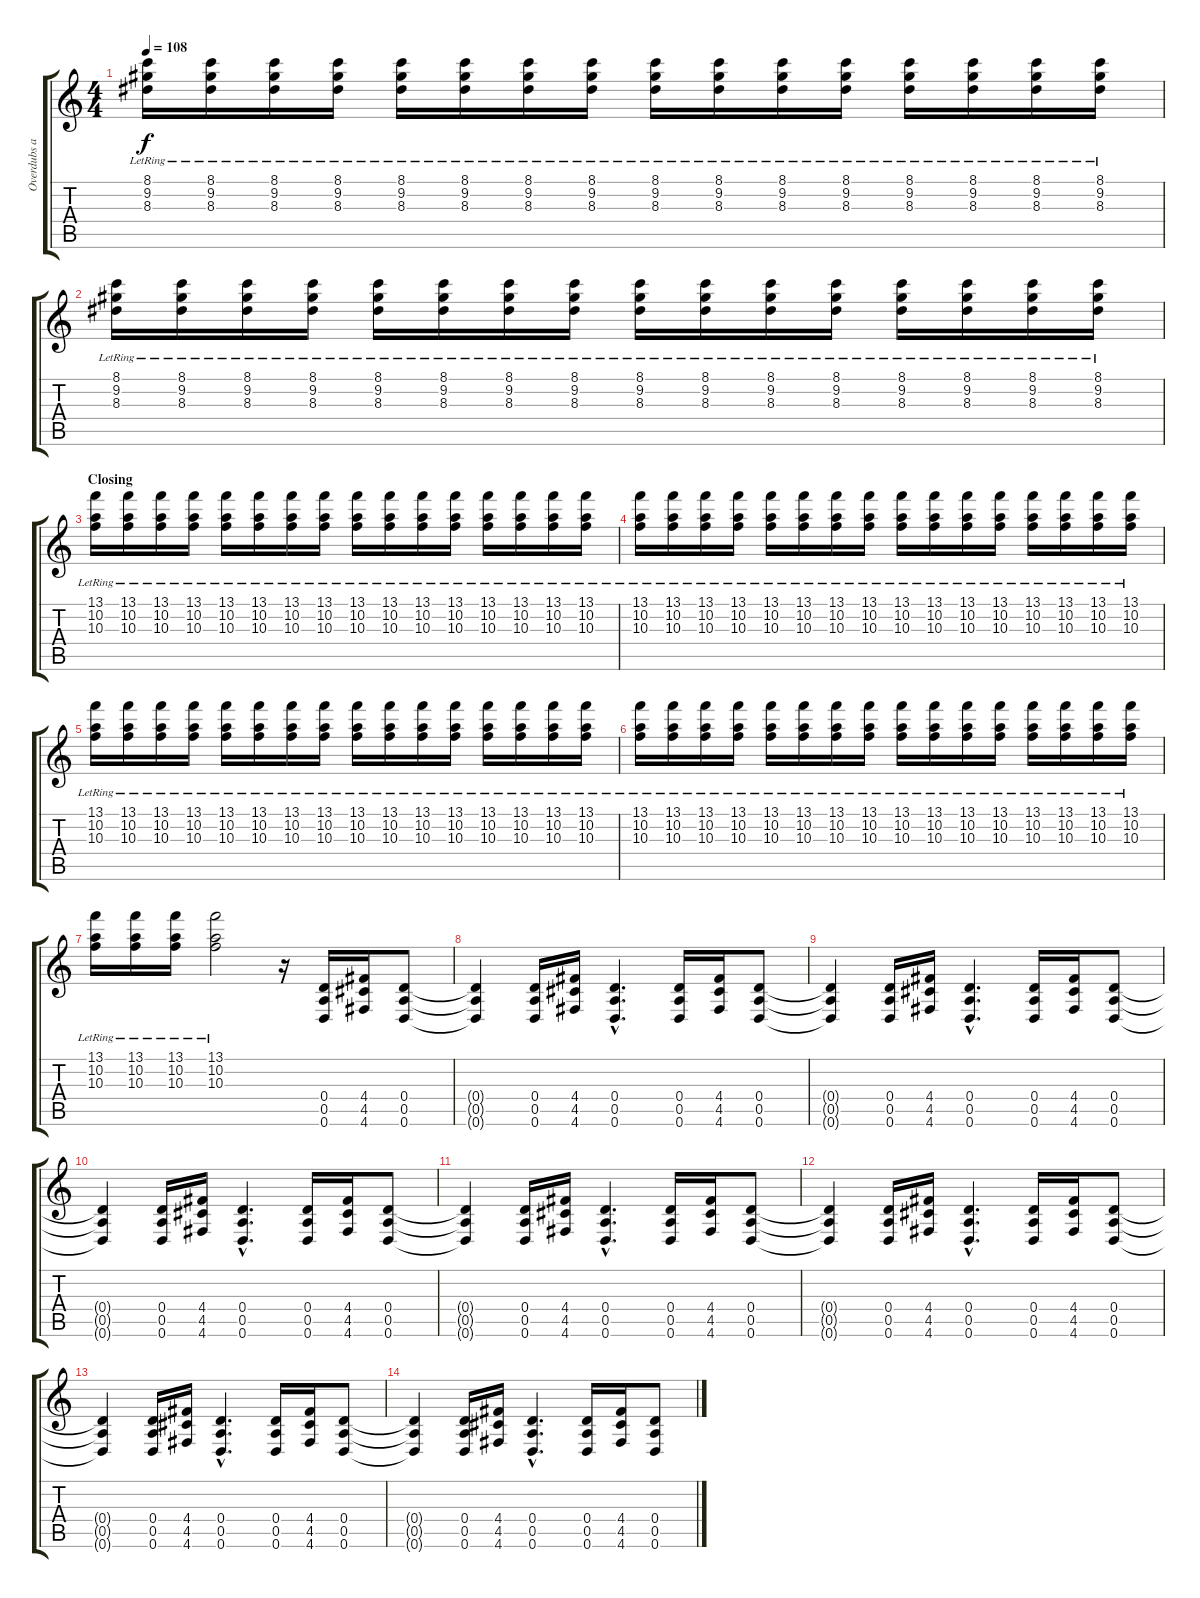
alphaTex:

\track ("Overdubs and Solo" "Overdubs a") {instrument distortionguitar}
\staff {score tabs}
\tuning (E4 B3 G3 D3 A2 D2) {hide}
\ts (4 4)
\tempo 108
\clef g2
\ks c
(8.1{lr} 9.2{lr} 8.3{lr}).16{dy f} (8.1{lr} 9.2{lr} 8.3{lr}).16 (8.1{lr} 9.2{lr} 8.3{lr}).16 (8.1{lr} 9.2{lr} 8.3{lr}).16 (8.1{lr} 9.2{lr} 8.3{lr}).16 (8.1{lr} 9.2{lr} 8.3{lr}).16 (8.1{lr} 9.2{lr} 8.3{lr}).16 (8.1{lr} 9.2{lr} 8.3{lr}).16 (8.1{lr} 9.2{lr} 8.3{lr}).16 (8.1{lr} 9.2{lr} 8.3{lr}).16 (8.1{lr} 9.2{lr} 8.3{lr}).16 (8.1{lr} 9.2{lr} 8.3{lr}).16 (8.1{lr} 9.2{lr} 8.3{lr}).16 (8.1{lr} 9.2{lr} 8.3{lr}).16 (8.1{lr} 9.2{lr} 8.3{lr}).16 (8.1{lr} 9.2{lr} 8.3{lr}).16 |
(8.1{lr} 9.2{lr} 8.3{lr}).16 (8.1{lr} 9.2{lr} 8.3{lr}).16 (8.1{lr} 9.2{lr} 8.3{lr}).16 (8.1{lr} 9.2{lr} 8.3{lr}).16 (8.1{lr} 9.2{lr} 8.3{lr}).16 (8.1{lr} 9.2{lr} 8.3{lr}).16 (8.1{lr} 9.2{lr} 8.3{lr}).16 (8.1{lr} 9.2{lr} 8.3{lr}).16 (8.1{lr} 9.2{lr} 8.3{lr}).16 (8.1{lr} 9.2{lr} 8.3{lr}).16 (8.1{lr} 9.2{lr} 8.3{lr}).16 (8.1{lr} 9.2{lr} 8.3{lr}).16 (8.1{lr} 9.2{lr} 8.3{lr}).16 (8.1{lr} 9.2{lr} 8.3{lr}).16 (8.1{lr} 9.2{lr} 8.3{lr}).16 (8.1{lr} 9.2{lr} 8.3{lr}).16 |
\section ("" "Closing")
(13.1{lr} 10.2{lr} 10.3{lr}).16 (13.1{lr} 10.2{lr} 10.3{lr}).16 (13.1{lr} 10.2{lr} 10.3{lr}).16 (13.1{lr} 10.2{lr} 10.3{lr}).16 (13.1{lr} 10.2{lr} 10.3{lr}).16 (13.1{lr} 10.2{lr} 10.3{lr}).16 (13.1{lr} 10.2{lr} 10.3{lr}).16 (13.1{lr} 10.2{lr} 10.3{lr}).16 (13.1{lr} 10.2{lr} 10.3{lr}).16 (13.1{lr} 10.2{lr} 10.3{lr}).16 (13.1{lr} 10.2{lr} 10.3{lr}).16 (13.1{lr} 10.2{lr} 10.3{lr}).16 (13.1{lr} 10.2{lr} 10.3{lr}).16 (13.1{lr} 10.2{lr} 10.3{lr}).16 (13.1{lr} 10.2{lr} 10.3{lr}).16 (13.1{lr} 10.2{lr} 10.3{lr}).16 |
(13.1{lr} 10.2{lr} 10.3{lr}).16 (13.1{lr} 10.2{lr} 10.3{lr}).16 (13.1{lr} 10.2{lr} 10.3{lr}).16 (13.1{lr} 10.2{lr} 10.3{lr}).16 (13.1{lr} 10.2{lr} 10.3{lr}).16 (13.1{lr} 10.2{lr} 10.3{lr}).16 (13.1{lr} 10.2{lr} 10.3{lr}).16 (13.1{lr} 10.2{lr} 10.3{lr}).16 (13.1{lr} 10.2{lr} 10.3{lr}).16 (13.1{lr} 10.2{lr} 10.3{lr}).16 (13.1{lr} 10.2{lr} 10.3{lr}).16 (13.1{lr} 10.2{lr} 10.3{lr}).16 (13.1{lr} 10.2{lr} 10.3{lr}).16 (13.1{lr} 10.2{lr} 10.3{lr}).16 (13.1{lr} 10.2{lr} 10.3{lr}).16 (13.1{lr} 10.2{lr} 10.3{lr}).16 |
(13.1{lr} 10.2{lr} 10.3{lr}).16 (13.1{lr} 10.2{lr} 10.3{lr}).16 (13.1{lr} 10.2{lr} 10.3{lr}).16 (13.1{lr} 10.2{lr} 10.3{lr}).16 (13.1{lr} 10.2{lr} 10.3{lr}).16 (13.1{lr} 10.2{lr} 10.3{lr}).16 (13.1{lr} 10.2{lr} 10.3{lr}).16 (13.1{lr} 10.2{lr} 10.3{lr}).16 (13.1{lr} 10.2{lr} 10.3{lr}).16 (13.1{lr} 10.2{lr} 10.3{lr}).16 (13.1{lr} 10.2{lr} 10.3{lr}).16 (13.1{lr} 10.2{lr} 10.3{lr}).16 (13.1{lr} 10.2{lr} 10.3{lr}).16 (13.1{lr} 10.2{lr} 10.3{lr}).16 (13.1{lr} 10.2{lr} 10.3{lr}).16 (13.1{lr} 10.2{lr} 10.3{lr}).16 |
(13.1{lr} 10.2{lr} 10.3{lr}).16 (13.1{lr} 10.2{lr} 10.3{lr}).16 (13.1{lr} 10.2{lr} 10.3{lr}).16 (13.1{lr} 10.2{lr} 10.3{lr}).16 (13.1{lr} 10.2{lr} 10.3{lr}).16 (13.1{lr} 10.2{lr} 10.3{lr}).16 (13.1{lr} 10.2{lr} 10.3{lr}).16 (13.1{lr} 10.2{lr} 10.3{lr}).16 (13.1{lr} 10.2{lr} 10.3{lr}).16 (13.1{lr} 10.2{lr} 10.3{lr}).16 (13.1{lr} 10.2{lr} 10.3{lr}).16 (13.1{lr} 10.2{lr} 10.3{lr}).16 (13.1{lr} 10.2{lr} 10.3{lr}).16 (13.1{lr} 10.2{lr} 10.3{lr}).16 (13.1{lr} 10.2{lr} 10.3{lr}).16 (13.1{lr} 10.2{lr} 10.3{lr}).16 |
(13.1{lr} 10.2{lr} 10.3{lr}).16 (13.1{lr} 10.2{lr} 10.3{lr}).16 (13.1{lr} 10.2{lr} 10.3{lr}).16 (13.1{lr} 10.2{lr} 10.3{lr}).2{volume 0} r.16 (0.4 0.5 0.6).16{volume 8} (4.4 4.5 4.6).16 (0.4 0.5 0.6).8 |
(0.4{t} 0.5{t} 0.6{t}).4 (0.4 0.5 0.6).16 (4.4 4.5 4.6).16 (0.4{hac} 0.5{hac} 0.6{hac}).4{d} (0.4 0.5 0.6).16 (4.4 4.5 4.6).16 (0.4 0.5 0.6).8 |
(0.4{t} 0.5{t} 0.6{t}).4 (0.4 0.5 0.6).16 (4.4 4.5 4.6).16 (0.4{hac} 0.5{hac} 0.6{hac}).4{d} (0.4 0.5 0.6).16 (4.4 4.5 4.6).16 (0.4 0.5 0.6).8 |
(0.4{t} 0.5{t} 0.6{t}).4 (0.4 0.5 0.6).16 (4.4 4.5 4.6).16 (0.4{hac} 0.5{hac} 0.6{hac}).4{d} (0.4 0.5 0.6).16 (4.4 4.5 4.6).16 (0.4 0.5 0.6).8 |
(0.4{t} 0.5{t} 0.6{t}).4 (0.4 0.5 0.6).16 (4.4 4.5 4.6).16 (0.4{hac} 0.5{hac} 0.6{hac}).4{d} (0.4 0.5 0.6).16 (4.4 4.5 4.6).16 (0.4 0.5 0.6).8 |
(0.4{t} 0.5{t} 0.6{t}).4 (0.4 0.5 0.6).16 (4.4 4.5 4.6).16 (0.4{hac} 0.5{hac} 0.6{hac}).4{d} (0.4 0.5 0.6).16 (4.4 4.5 4.6).16 (0.4 0.5 0.6).8 |
(0.4{t} 0.5{t} 0.6{t}).4 (0.4 0.5 0.6).16 (4.4 4.5 4.6).16 (0.4{hac} 0.5{hac} 0.6{hac}).4{d} (0.4 0.5 0.6).16 (4.4 4.5 4.6).16 (0.4 0.5 0.6).8 |
(0.4{t} 0.5{t} 0.6{t}).4 (0.4 0.5 0.6).16 (4.4 4.5 4.6).16 (0.4{hac} 0.5{hac} 0.6{hac}).4{d} (0.4 0.5 0.6).16 (4.4 4.5 4.6).16 (0.4 0.5 0.6).8
